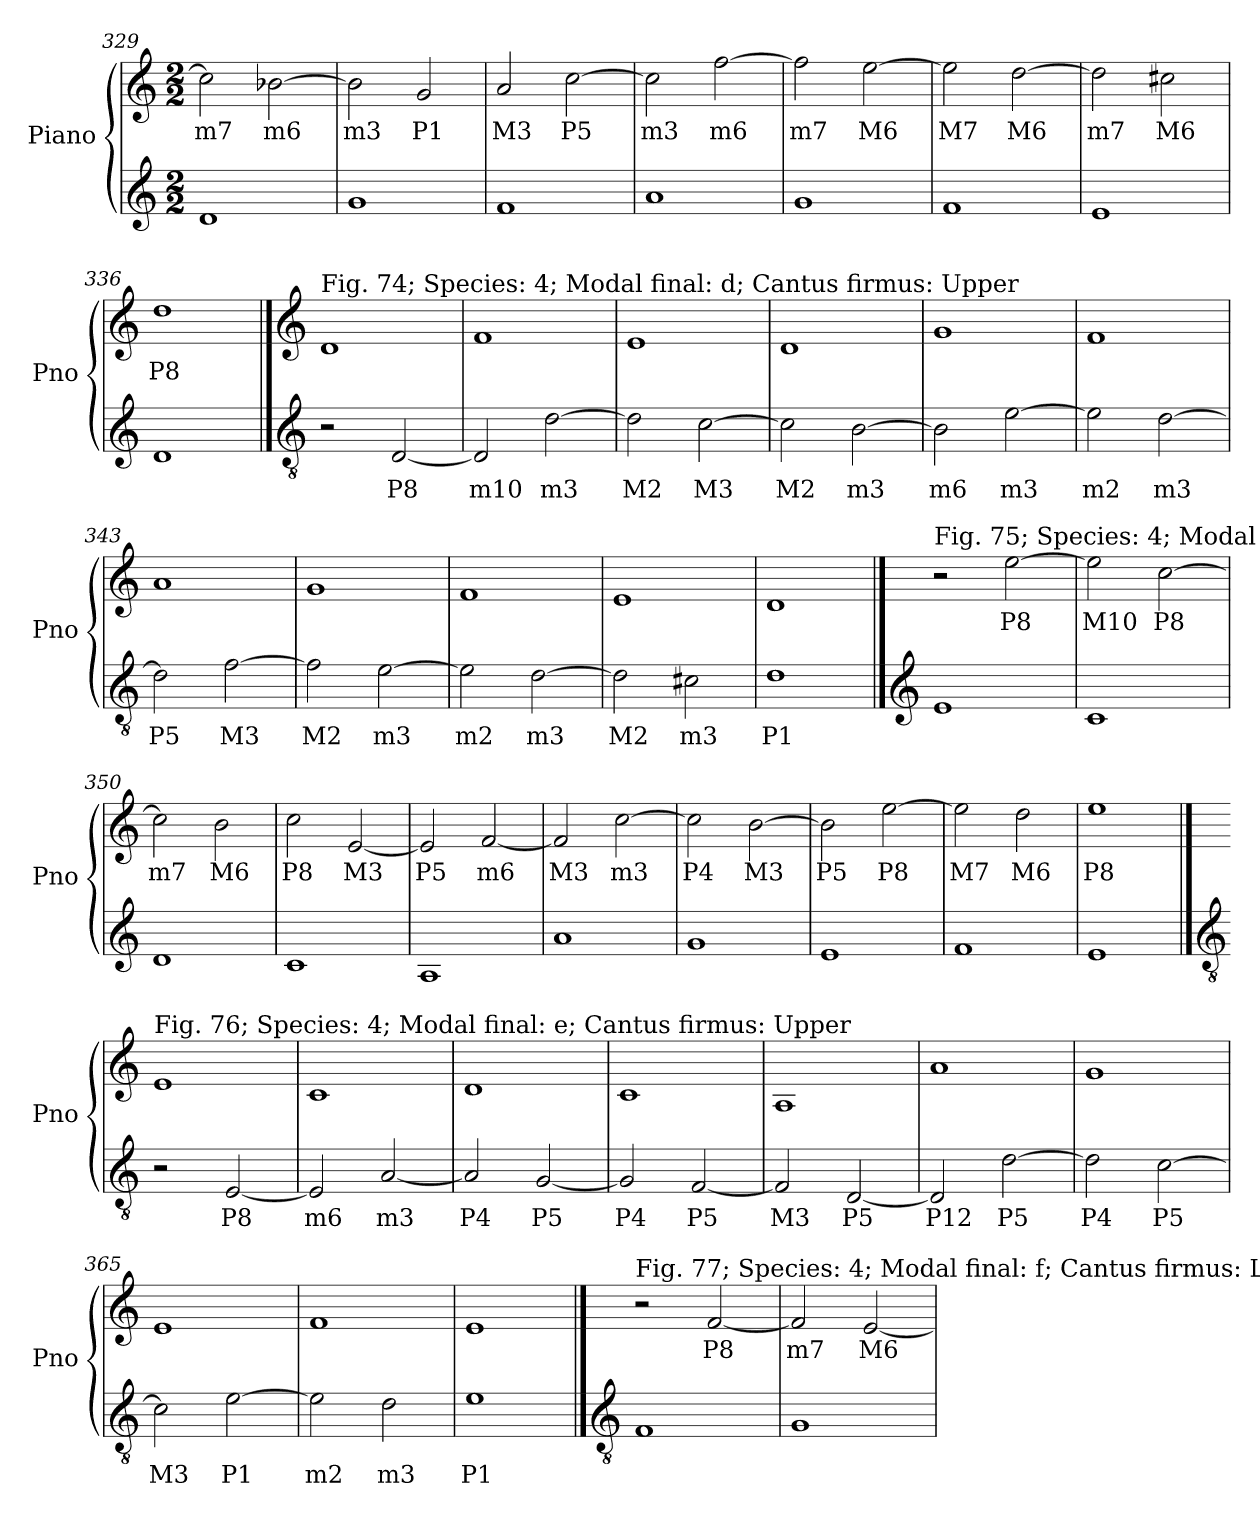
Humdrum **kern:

**kern	**text	**kern	**text
*part2	*part2	*part1	*part1
*staff2	*staff2	*staff1	*staff1
*I"Piano	*	*I"Piano	*
*I'Pno	*	*I'Pno	*
*clefG2	*	*clefG2	*
*k[]	*	*k[]	*
*M2/2	*	*M2/2	*
=329	=329	=329	=329
!	!	!	!LO:LY:b
1d	.	2cc\]	m7
!	!	!	!LO:LY:b
.	.	[2b-X\	m6
=330	=330	=330	=330
!	!	!	!LO:LY:b
1g	.	2b-\]	m3
!	!	!	!LO:LY:b
.	.	2g/	P1
=331	=331	=331	=331
!	!	!	!LO:LY:b
1f	.	2a/	M3
!	!	!	!LO:LY:b
.	.	[2cc\	P5
=332	=332	=332	=332
!	!	!	!LO:LY:b
1a	.	2cc\]	m3
!	!	!	!LO:LY:b
.	.	[2ff\	m6
=333	=333	=333	=333
!	!	!	!LO:LY:b
1g	.	2ff\]	m7
!	!	!	!LO:LY:b
.	.	[2ee\	M6
=334	=334	=334	=334
!	!	!	!LO:LY:b
1f	.	2ee\]	M7
!	!	!	!LO:LY:b
.	.	[2dd\	M6
=335	=335	=335	=335
!	!	!	!LO:LY:b
1e	.	2dd\]	m7
!	!	!	!LO:LY:b
.	.	2cc#X\	M6
=336	=336	=336	=336
!	!	!	!LO:LY:b
1d	.	1dd	P8
!!LO:LB:g=z
==337	==337	==337	==337
*clefGv2	*	*clefG2	*
!	!	!LO:TX:a:t=Fig. 74; Species&colon; 4; Modal final&colon; d; Cantus firmus&colon; Upper	!
2r	.	1d	.
!	!LO:LY:b	!	!
[2D/	P8	.	.
=338	=338	=338	=338
!	!LO:LY:b	!	!
2D/]	m10	1f	.
!	!LO:LY:b	!	!
[2d\	m3	.	.
=339	=339	=339	=339
!	!LO:LY:b	!	!
2d\]	M2	1e	.
!	!LO:LY:b	!	!
[2c\	M3	.	.
=340	=340	=340	=340
!	!LO:LY:b	!	!
2c\]	M2	1d	.
!	!LO:LY:b	!	!
[2B\	m3	.	.
=341	=341	=341	=341
!	!LO:LY:b	!	!
2B\]	m6	1g	.
!	!LO:LY:b	!	!
[2e\	m3	.	.
=342	=342	=342	=342
!	!LO:LY:b	!	!
2e\]	m2	1f	.
!	!LO:LY:b	!	!
[2d\	m3	.	.
=343	=343	=343	=343
!	!LO:LY:b	!	!
2d\]	P5	1a	.
!	!LO:LY:b	!	!
[2f\	M3	.	.
=344	=344	=344	=344
!	!LO:LY:b	!	!
2f\]	M2	1g	.
!	!LO:LY:b	!	!
[2e\	m3	.	.
=345	=345	=345	=345
!	!LO:LY:b	!	!
2e\]	m2	1f	.
!	!LO:LY:b	!	!
[2d\	m3	.	.
=346	=346	=346	=346
!	!LO:LY:b	!	!
2d\]	M2	1e	.
!	!LO:LY:b	!	!
2c#X\	m3	.	.
=347	=347	=347	=347
!	!LO:LY:b	!	!
1d	P1	1d	.
!!LO:LB:g=z
==348	==348	==348	==348
*clefG2	*	*	*
!	!	!LO:TX:a:t=Fig. 75; Species&colon; 4; Modal final&colon; e; Cantus firmus&colon; Lower	!
1e	.	2r	.
!	!	!	!LO:LY:b
.	.	[2ee\	P8
=349	=349	=349	=349
!	!	!	!LO:LY:b
1c	.	2ee\]	M10
!	!	!	!LO:LY:b
.	.	[2cc\	P8
=350	=350	=350	=350
!	!	!	!LO:LY:b
1d	.	2cc\]	m7
!	!	!	!LO:LY:b
.	.	2b\	M6
=351	=351	=351	=351
!	!	!	!LO:LY:b
1c	.	2cc\	P8
!	!	!	!LO:LY:b
.	.	[2e/	M3
=352	=352	=352	=352
!	!	!	!LO:LY:b
1A	.	2e/]	P5
!	!	!	!LO:LY:b
.	.	[2f/	m6
=353	=353	=353	=353
!	!	!	!LO:LY:b
1a	.	2f/]	M3
!	!	!	!LO:LY:b
.	.	[2cc\	m3
=354	=354	=354	=354
!	!	!	!LO:LY:b
1g	.	2cc\]	P4
!	!	!	!LO:LY:b
.	.	[2b\	M3
=355	=355	=355	=355
!	!	!	!LO:LY:b
1e	.	2b\]	P5
!	!	!	!LO:LY:b
.	.	[2ee\	P8
=356	=356	=356	=356
!	!	!	!LO:LY:b
1f	.	2ee\]	M7
!	!	!	!LO:LY:b
.	.	2dd\	M6
=357	=357	=357	=357
!	!	!	!LO:LY:b
1e	.	1ee	P8
!!LO:LB:g=z
==358	==358	==358	==358
*clefGv2	*	*	*
!	!	!LO:TX:a:t=Fig. 76; Species&colon; 4; Modal final&colon; e; Cantus firmus&colon; Upper	!
2r	.	1e	.
!	!LO:LY:b	!	!
[2E/	P8	.	.
=359	=359	=359	=359
!	!LO:LY:b	!	!
2E/]	m6	1c	.
!	!LO:LY:b	!	!
[2A/	m3	.	.
=360	=360	=360	=360
!	!LO:LY:b	!	!
2A/]	P4	1d	.
!	!LO:LY:b	!	!
[2G/	P5	.	.
=361	=361	=361	=361
!	!LO:LY:b	!	!
2G/]	P4	1c	.
!	!LO:LY:b	!	!
[2F/	P5	.	.
=362	=362	=362	=362
!	!LO:LY:b	!	!
2F/]	M3	1A	.
!	!LO:LY:b	!	!
[2D/	P5	.	.
=363	=363	=363	=363
!	!LO:LY:b	!	!
2D/]	P12	1a	.
!	!LO:LY:b	!	!
[2d\	P5	.	.
=364	=364	=364	=364
!	!LO:LY:b	!	!
2d\]	P4	1g	.
!	!LO:LY:b	!	!
[2c\	P5	.	.
=365	=365	=365	=365
!	!LO:LY:b	!	!
2c\]	M3	1e	.
!	!LO:LY:b	!	!
[2e\	P1	.	.
=366	=366	=366	=366
!	!LO:LY:b	!	!
2e\]	m2	1f	.
!	!LO:LY:b	!	!
2d\	m3	.	.
=367	=367	=367	=367
!	!LO:LY:b	!	!
1e	P1	1e	.
!!LO:LB:g=z
==368	==368	==368	==368
*clefGv2	*	*	*
!	!	!LO:TX:a:t=Fig. 77; Species&colon; 4; Modal final&colon; f; Cantus firmus&colon; Lower	!
1F	.	2r	.
!	!	!	!LO:LY:b
.	.	[2f/	P8
=369	=369	=369	=369
!	!	!	!LO:LY:b
1G	.	2f/]	m7
!	!	!	!LO:LY:b
.	.	[2e/	M6
=	=	=	=
*-	*-	*-	*-
